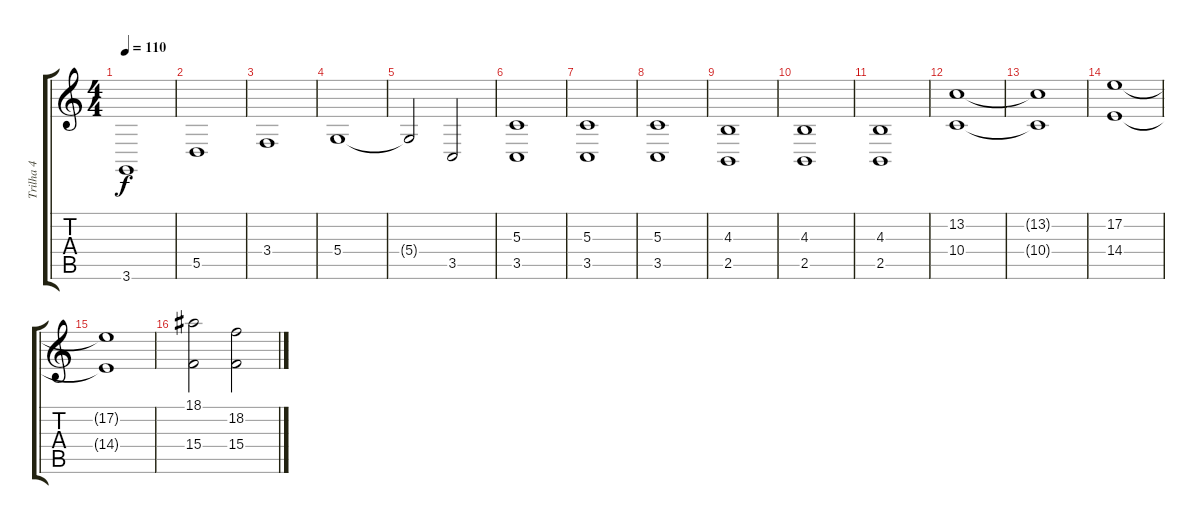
\track ("Trilha 4" "Trilha 4") {instrument stringensemble1}
\staff {score tabs}
\tuning (E4 B3 G3 D3 A2 E2) {hide}
\ts (4 4)
\tempo 110
\clef g2
\ks c
3.6.1{dy f instrument stringensemble1} |
5.5.1 |
3.4.1 |
5.4.1 |
5.4{t}.2 3.5.2 |
(5.3 3.5).1 |
(5.3 3.5).1 |
(5.3 3.5).1 |
(4.3 2.5).1 |
(4.3 2.5).1 |
(4.3 2.5).1 |
(13.2 10.4).1 |
(13.2{t} 10.4{t}).1 |
(17.2 14.4).1 |
(17.2{t} 14.4{t}).1 |
(18.1 15.4).2 (18.2 15.4).2
